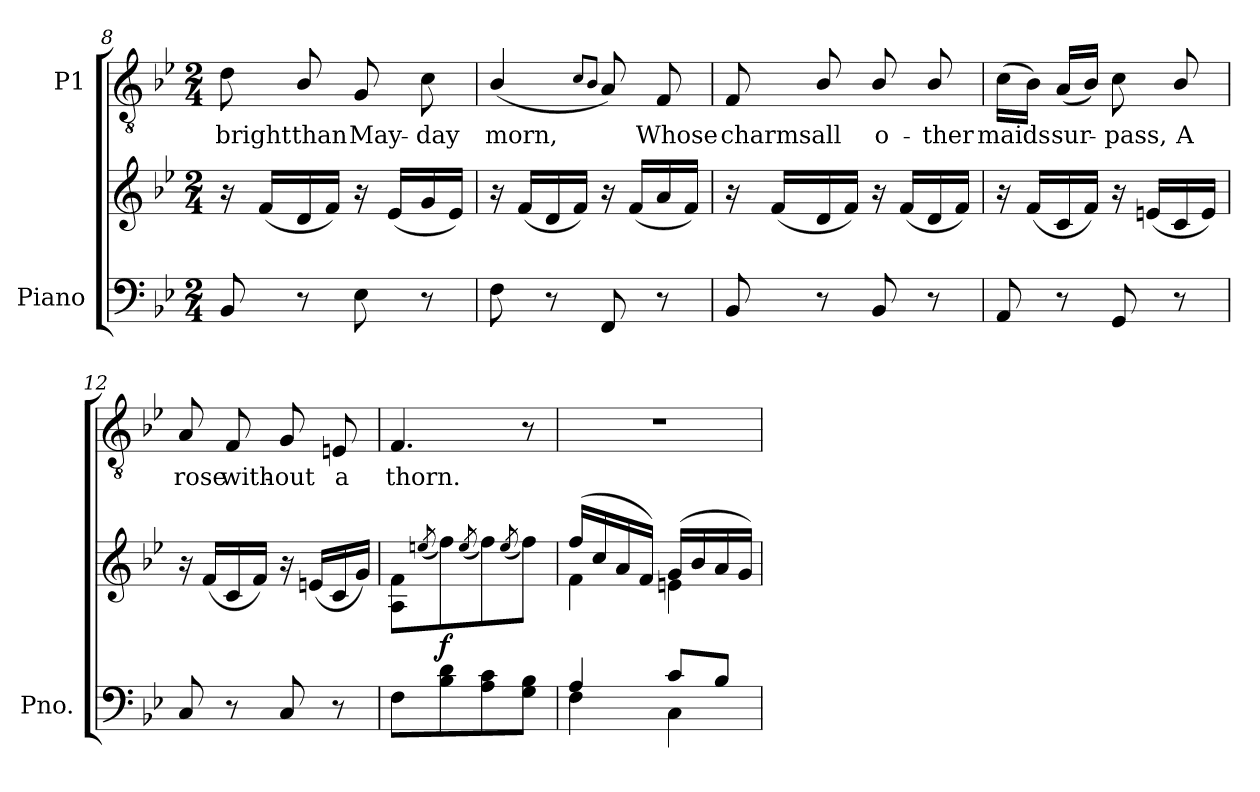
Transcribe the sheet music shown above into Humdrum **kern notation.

**kern	**kern	**dynam	**kern	**text
*part2	*part2	*part2	*part1	*part1
*staff3	*staff2	*staff2/3	*staff1	*staff1
*I"Piano	*	*	*I"P1	*
*I'Pno.	*	*	*	*
*clefF4	*clefG2	*	*clefGv2	*
*	*	*	*ITrd7c12	*
*k[b-e-]	*k[b-e-]	*	*k[b-e-]	*
*B-:	*B-:	*	*B-:	*
*M2/4	*M2/4	*	*M2/4	*
=8	=8	=8	=8	=8
!	!	!	!	!LO:LY:b:color=#000000
8BB-i/	16r	.	8Di\	bright
.	(16fi/LL	.	.	.
!	!	!	!	!LO:LY:b:color=#000000
8r	16di/	.	8BB-i/	than
.	16fi/JJ)	.	.	.
!	!	!	!	!LO:LY:b:color=#000000
8E-i\	16r	.	8GGi/	May-
.	(16e-i/LL	.	.	.
!	!	!	!	!LO:LY:b:color=#000000
8r	16gi/	.	8Ci\	-day
.	16e-i/JJ)	.	.	.
=9	=9	=9	=9	=9
!	!	!	!	!LO:LY:b:color=#000000
8Fi\	16r	.	(4BB-i/	morn,
.	(16fi/LL	.	.	.
8r	16di/	.	.	.
.	16fi/JJ)	.	.	.
.	.	.	8qCi/L	.
.	.	.	8qBB-i/J	.
8FFi/	16r	.	8AAi/)	.
.	(16fi/LL	.	.	.
!	!	!	!	!LO:LY:b:color=#000000
8r	16ai/	.	8FFi/	Whose
.	16fi/JJ)	.	.	.
!!LO:LB:g=z
=10	=10	=10	=10	=10
!	!	!	!	!LO:LY:b:color=#000000
8BB-i/	16r	.	8FFi/	charms
.	(16fi/LL	.	.	.
!	!	!	!	!LO:LY:b:color=#000000
8r	16di/	.	8BB-i/	all
.	16fi/JJ)	.	.	.
!	!	!	!	!LO:LY:b:color=#000000
8BB-i/	16r	.	8BB-i/	o-
.	(16fi/LL	.	.	.
!	!	!	!	!LO:LY:b:color=#000000
8r	16di/	.	8BB-i/	-ther
.	16fi/JJ)	.	.	.
=11	=11	=11	=11	=11
!	!	!	!	!LO:LY:b:color=#000000
8AAi/	16r	.	(16Ci\LL	maids
.	(16fi/LL	.	16BB-i\JJ)	.
!	!	!	!	!LO:LY:b:color=#000000
8r	16ci/	.	(16AAi/LL	sur-
.	16fi/JJ)	.	16BB-i/JJ)	.
!	!	!	!	!LO:LY:b:color=#000000
8GGi/	16r	.	8Ci\	-pass,
.	(16eni/LL	.	.	.
!	!	!	!	!LO:LY:b:color=#000000
8r	16ci/	.	8BB-i/	A
.	16ei/JJ)	.	.	.
=12	=12	=12	=12	=12
!	!	!	!	!LO:LY:b:color=#000000
8Ci/	16r	.	8AAi/	rose
.	(16fi/LL	.	.	.
!	!	!	!	!LO:LY:b:color=#000000
8r	16ci/	.	8FFi/	with-
.	16fi/JJ)	.	.	.
!	!	!	!	!LO:LY:b:color=#000000
8Ci/	16r	.	8GGi/	-out
.	(16eni/LL	.	.	.
!	!	!	!	!LO:LY:b:color=#000000
8r	16ci/	.	8EEni/	a
.	16gi/JJ)	.	.	.
!!LO:LB:g=z
=13	=13	=13	=13	=13
!	!	!	!	!LO:LY:b:color=#000000
8Fi\L	8Ai\ 8fiL	.	4.FFi/	thorn.
.	(8qeeni/	.	.	.
8B-i\ 8di	8ffi\)	f	.	.
.	(8qeei/	.	.	.
8Ai\ 8ci	8ffi\)	.	.	.
.	(8qeei/	.	.	.
8Gi\ 8B-iJ	8ffi\J)	.	8r	.
=14	=14	=14	=14	=14
*^	*^	*	*	*
!	!	!	!	!	!LO:N:vis=1	!
4Ai/	4Fi\	(16ffi/LL	4fi\	.	2r	.
.	.	16cci/	.	.	.	.
.	.	16ai/	.	.	.	.
.	.	16fi/JJ)	.	.	.	.
8ci/L	4Ci\	(16gi/LL	4eni\	.	.	.
.	.	16b-i/	.	.	.	.
8B-i/J	.	16ai/	.	.	.	.
.	.	16gi/JJ)	.	.	.	.
*v	*v	*	*	*	*	*
*	*v	*v	*	*	*
=	=	=	=	=
*-	*-	*-	*-	*-
